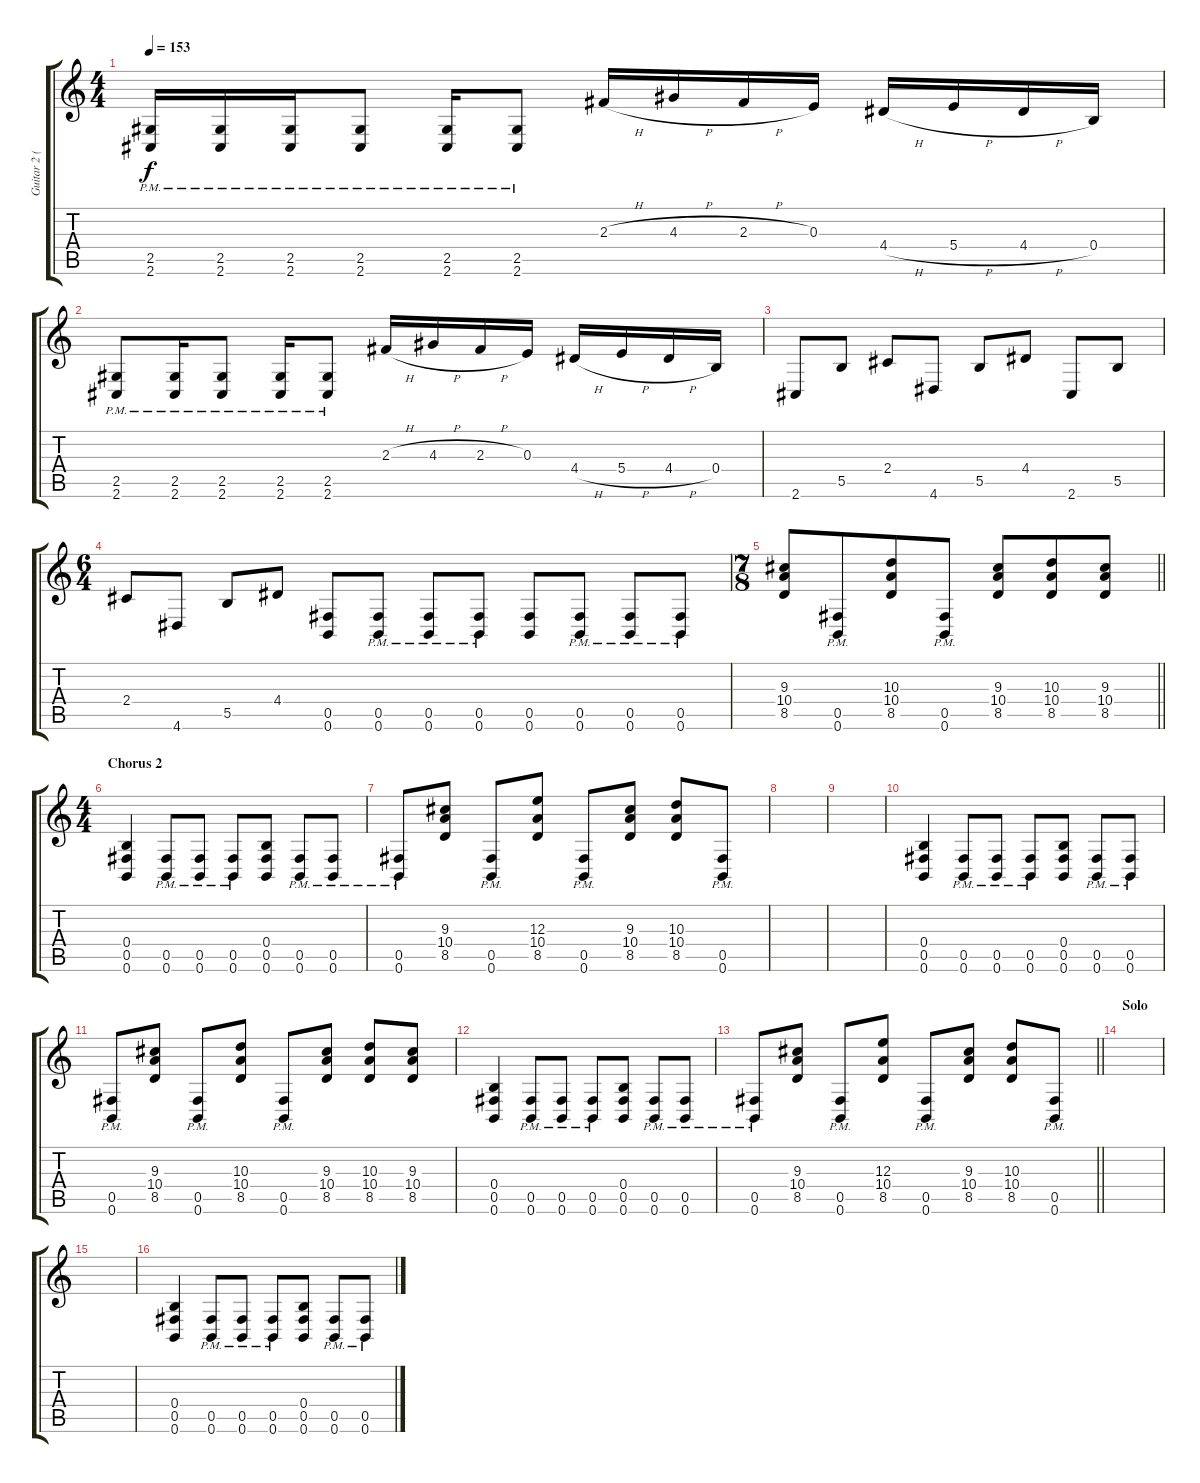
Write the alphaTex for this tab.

\track ("Guitar 2 (Distortion)" "Guitar 2 (") {instrument distortionguitar}
\staff {score tabs}
\tuning (Db4 Ab3 E3 B2 Gb2 B1) {hide}
\ts (4 4)
\tempo 153
\clef g2
\ks c
(2.5{pm} 2.6{pm}).16{dy f} (2.5{pm} 2.6{pm}).16 (2.5{pm} 2.6{pm}).16 (2.5{pm} 2.6{pm}).8 (2.5{pm} 2.6{pm}).16 (2.5{pm} 2.6{pm}).8 2.3{h}.16 4.3{h}.16 2.3{h}.16 0.3.16 4.4{h}.16 5.4{h}.16 4.4{h}.16 0.4.16 |
(2.5{pm} 2.6{pm}).8 (2.5{pm} 2.6{pm}).16 (2.5{pm} 2.6{pm}).8 (2.5{pm} 2.6{pm}).16 (2.5{pm} 2.6{pm}).8 2.3{h}.16 4.3{h}.16 2.3{h}.16 0.3.16 4.4{h}.16 5.4{h}.16 4.4{h}.16 0.4.16 |
2.6.8 5.5.8 2.4.8 4.6.8 5.5.8 4.4.8 2.6.8 5.5.8 |
\ts (6 4)
2.4.8 4.6.8 5.5.8 4.4.8 (0.5 0.6).8 (0.5{pm} 0.6{pm}).8 (0.5{pm} 0.6{pm}).8 (0.5{pm} 0.6{pm}).8 (0.5 0.6).8 (0.5{pm} 0.6{pm}).8 (0.5{pm} 0.6{pm}).8 (0.5{pm} 0.6{pm}).8 |
\ts (7 8)
\barLineRight lightlight
(9.3 10.4 8.5).8 (0.5{pm} 0.6{pm}).8 (10.3 10.4 8.5).8 (0.5{pm} 0.6{pm}).8 (9.3 10.4 8.5).8 (10.3 10.4 8.5).8 (9.3 10.4 8.5).8 |
\ts (4 4)
\section ("" "Chorus 2")
(0.4 0.5 0.6).4 (0.5{pm} 0.6{pm}).8 (0.5{pm} 0.6{pm}).8 (0.5{pm} 0.6{pm}).8 (0.4 0.5 0.6).8 (0.5{pm} 0.6{pm}).8 (0.5{pm} 0.6{pm}).8 |
(0.5{pm} 0.6{pm}).8 (9.3 10.4 8.5).8 (0.5{pm} 0.6{pm}).8 (12.3 10.4 8.5).8 (0.5{pm} 0.6{pm}).8 (9.3 10.4 8.5).8 (10.3 10.4 8.5).8 (0.5{pm} 0.6{pm}).8 |
|
|
(0.4 0.5 0.6).4 (0.5{pm} 0.6{pm}).8 (0.5{pm} 0.6{pm}).8 (0.5{pm} 0.6{pm}).8 (0.4 0.5 0.6).8 (0.5{pm} 0.6{pm}).8 (0.5{pm} 0.6{pm}).8 |
(0.5{pm} 0.6{pm}).8 (9.3 10.4 8.5).8 (0.5{pm} 0.6{pm}).8 (10.3 10.4 8.5).8 (0.5{pm} 0.6{pm}).8 (9.3 10.4 8.5).8 (10.3 10.4 8.5).8 (9.3 10.4 8.5).8 |
(0.4 0.5 0.6).4 (0.5{pm} 0.6{pm}).8 (0.5{pm} 0.6{pm}).8 (0.5{pm} 0.6{pm}).8 (0.4 0.5 0.6).8 (0.5{pm} 0.6{pm}).8 (0.5{pm} 0.6{pm}).8 |
\barLineRight lightlight
(0.5{pm} 0.6{pm}).8 (9.3 10.4 8.5).8 (0.5{pm} 0.6{pm}).8 (12.3 10.4 8.5).8 (0.5{pm} 0.6{pm}).8 (9.3 10.4 8.5).8 (10.3 10.4 8.5).8 (0.5{pm} 0.6{pm}).8 |
\section ("" "Solo")
|
|
(0.4 0.5 0.6).4 (0.5{pm} 0.6{pm}).8 (0.5{pm} 0.6{pm}).8 (0.5{pm} 0.6{pm}).8 (0.4 0.5 0.6).8 (0.5{pm} 0.6{pm}).8 (0.5{pm} 0.6{pm}).8
